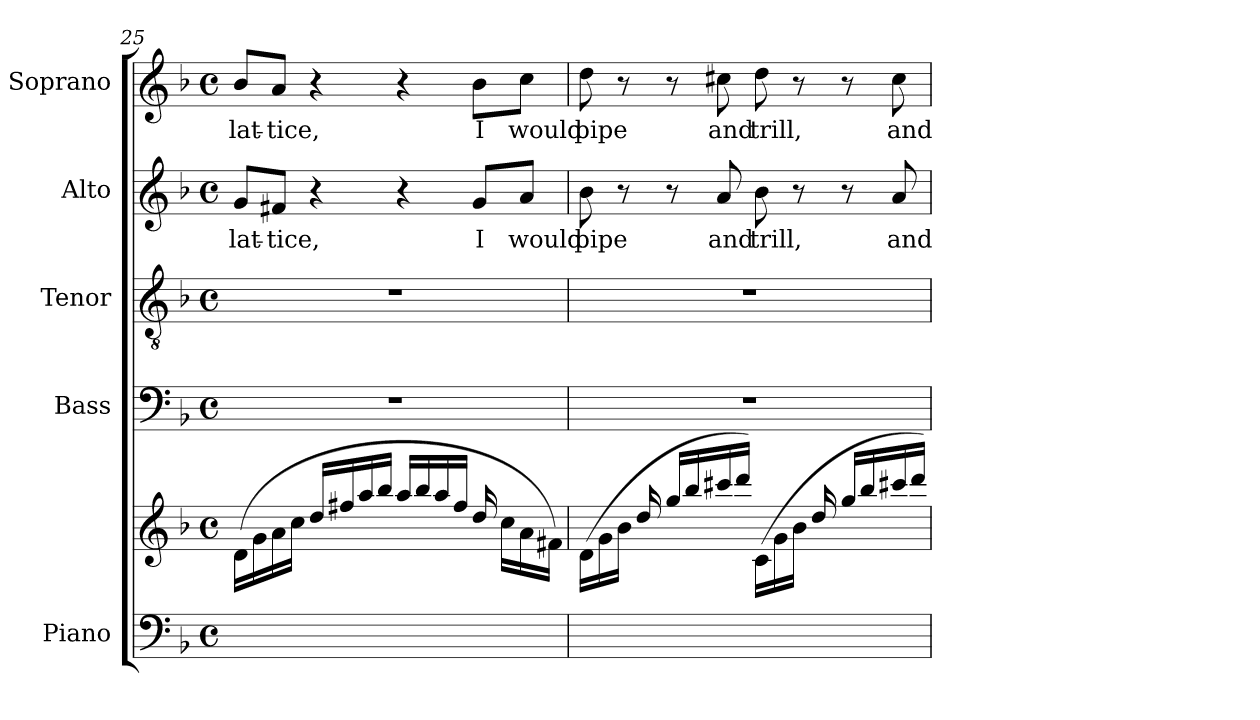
**kern	**kern	**kern	**kern	**kern	**text	**kern	**text
*part5	*part5	*part4	*part3	*part2	*part2	*part1	*part1
*staff6	*staff5	*staff4	*staff3	*staff2	*staff2	*staff1	*staff1
*I"Piano	*	*I"Bass	*I"Tenor	*I"Alto	*	*I"Soprano	*
*I'Pno	*	*	*	*	*	*	*
*clefF4	*clefG2	*clefF4	*clefGv2	*clefG2	*	*clefG2	*
*k[b-]	*k[b-]	*k[b-]	*k[b-]	*k[b-]	*	*k[b-]	*
*M4/4	*M4/4	*M4/4	*M4/4	*M4/4	*	*M4/4	*
*met(c)	*met(c)	*met(c)	*met(c)	*met(c)	*	*met(c)	*
=25	=25	=25	=25	=25	=25	=25	=25
1ryy	(16d\LL	1r	1r	8g/L	lat-	8b-/L	lat-
.	16g\	.	.	.	.	.	.
.	16a\	.	.	8f#X/J	-tice,	8a/J	-tice,
.	16cc\JJ	.	.	.	.	.	.
.	16dd/LL	.	.	4r	.	4r	.
.	16ff#X/	.	.	.	.	.	.
.	16aa/	.	.	.	.	.	.
.	16bb-/JJ	.	.	.	.	.	.
.	16aa/LL	.	.	4r	.	4r	.
.	16bb-/	.	.	.	.	.	.
.	16aa/	.	.	.	.	.	.
.	16ff#/JJ	.	.	.	.	.	.
.	16dd/	.	.	8g/L	I	8b-\L	I
.	16cc\LL	.	.	.	.	.	.
.	16a\	.	.	8a/J	would	8cc\J	would
.	16f#X\JJ)	.	.	.	.	.	.
=26	=26	=26	=26	=26	=26	=26	=26
1ryy	(16d\LL	1r	1r	8b-\	pipe	8dd\	pipe
.	16g\	.	.	.	.	.	.
.	16b-\JJ	.	.	8r	.	8r	.
.	16dd/	.	.	.	.	.	.
.	16gg/LL	.	.	8r	.	8r	.
.	16bb-/	.	.	.	.	.	.
.	16ccc#X/	.	.	8a/	and	8cc#X\	and
.	16ddd/JJ)	.	.	.	.	.	.
.	(16c\LL	.	.	8b-\	trill,	8dd\	trill,
.	16g\	.	.	.	.	.	.
.	16b-\JJ	.	.	8r	.	8r	.
.	16dd/	.	.	.	.	.	.
.	16gg/LL	.	.	8r	.	8r	.
.	16bb-/	.	.	.	.	.	.
.	16ccc#X/	.	.	8a/	and	8cc#\	and
.	16ddd/JJ)	.	.	.	.	.	.
=	=	=	=	=	=	=	=
*-	*-	*-	*-	*-	*-	*-	*-
